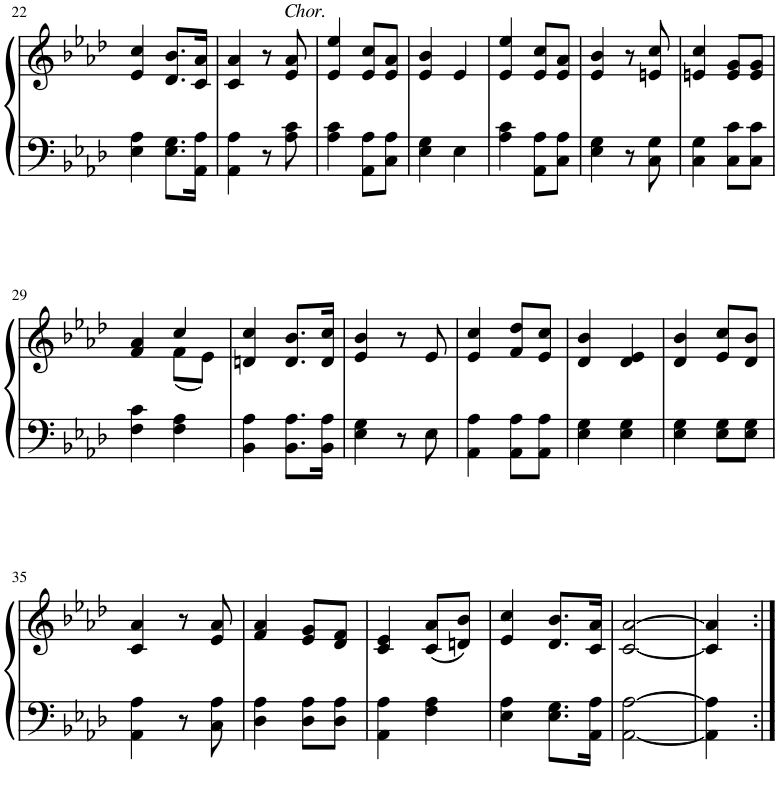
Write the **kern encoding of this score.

**kern	**kern
*part1	*part1
*staff2	*staff1
*I"Piano	*
*I'Pno.	*
!!LO:PB:g=z
*clefF4	*clefG2
*k[b-e-a-d-]	*k[b-e-a-d-]
*M2/4	*M2/4
=22	=22
4E-\ 4A-\	4e-/ 4cc/
8.E-\ 8.G\L	8.d-/ 8.b-/L
16AA-\ 16A-\Jk	16c/ 16a-/Jk
=23	=23
4AA-\ 4A-\	4c/ 4a-/
8r	8r
!	!LO:TX:a:i:t=Chor.
8A-\ 8c\	8e-/ 8a-/
=24	=24
4A-\ 4c\	4e-/ 4ee-/
8AA-\ 8A-\L	8e-/ 8cc/L
8C\ 8A-\J	8e-/ 8a-/J
=25	=25
4E-\ 4G\	4e-/ 4b-/
4E-\	4e-/
=26	=26
4A-\ 4c\	4e-/ 4ee-/
8AA-\ 8A-\L	8e-/ 8cc/L
8C\ 8A-\J	8e-/ 8a-/J
=27	=27
4E-\ 4G\	4e-/ 4b-/
8r	8r
8C\ 8G\	8en/ 8cc/
=28	=28
4C\ 4G\	4en/ 4cc/
8C\ 8c\L	8e/ 8g/L
8C\ 8c\J	8e/ 8g/J
!!LO:LB:g=z
=29	=29
*	*^
4F\ 4c\	4f/ 4a-/	4ryy
4F\ 4A-\	4cc/	(8f\L
.	.	8e-\J)
*	*v	*v
=30	=30
4BB-\ 4A-\	4dn/ 4cc/
8.BB-\ 8.A-\L	8.d/ 8.b-/L
16BB-\ 16A-\Jk	16d/ 16cc/Jk
=31	=31
4E-\ 4G\	4e-/ 4b-/
8r	8r
8E-\	8e-/
=32	=32
4AA-\ 4A-\	4e-/ 4cc/
8AA-\ 8A-\L	8f/ 8dd-/L
8AA-\ 8A-\J	8e-/ 8cc/J
=33	=33
4E-\ 4G\	4d-/ 4b-/
4E-\ 4G\	4d-/ 4e-/
=34	=34
4E-\ 4G\	4d-/ 4b-/
8E-\ 8G\L	8e-/ 8cc/L
8E-\ 8G\J	8d-/ 8b-/J
!!LO:LB:g=z
=35	=35
4AA-\ 4A-\	4c/ 4a-/
8r	8r
8C\ 8A-\	8e-/ 8a-/
=36	=36
4D-\ 4A-\	4f/ 4a-/
8D-\ 8A-\L	8e-/ 8g/L
8D-\ 8A-\J	8d-/ 8f/J
=37	=37
4AA-\ 4A-\	4c/ 4e-/
4F\ 4A-\	(8c/ 8a-/L
.	8dn/ 8b-/J)
=38	=38
4E-\ 4A-\	4e-/ 4cc/
8.E-\ 8.G\L	8.d-/ 8.b-/L
16AA-\ 16A-\Jk	16c/ 16a-/Jk
=39	=39
[2AA-\ [2A-\	[2c/ [2a-/
=40	=40
4AA-\] 4A-\]	4c/] 4a-/]
=:|!	=:|!
*-	*-
